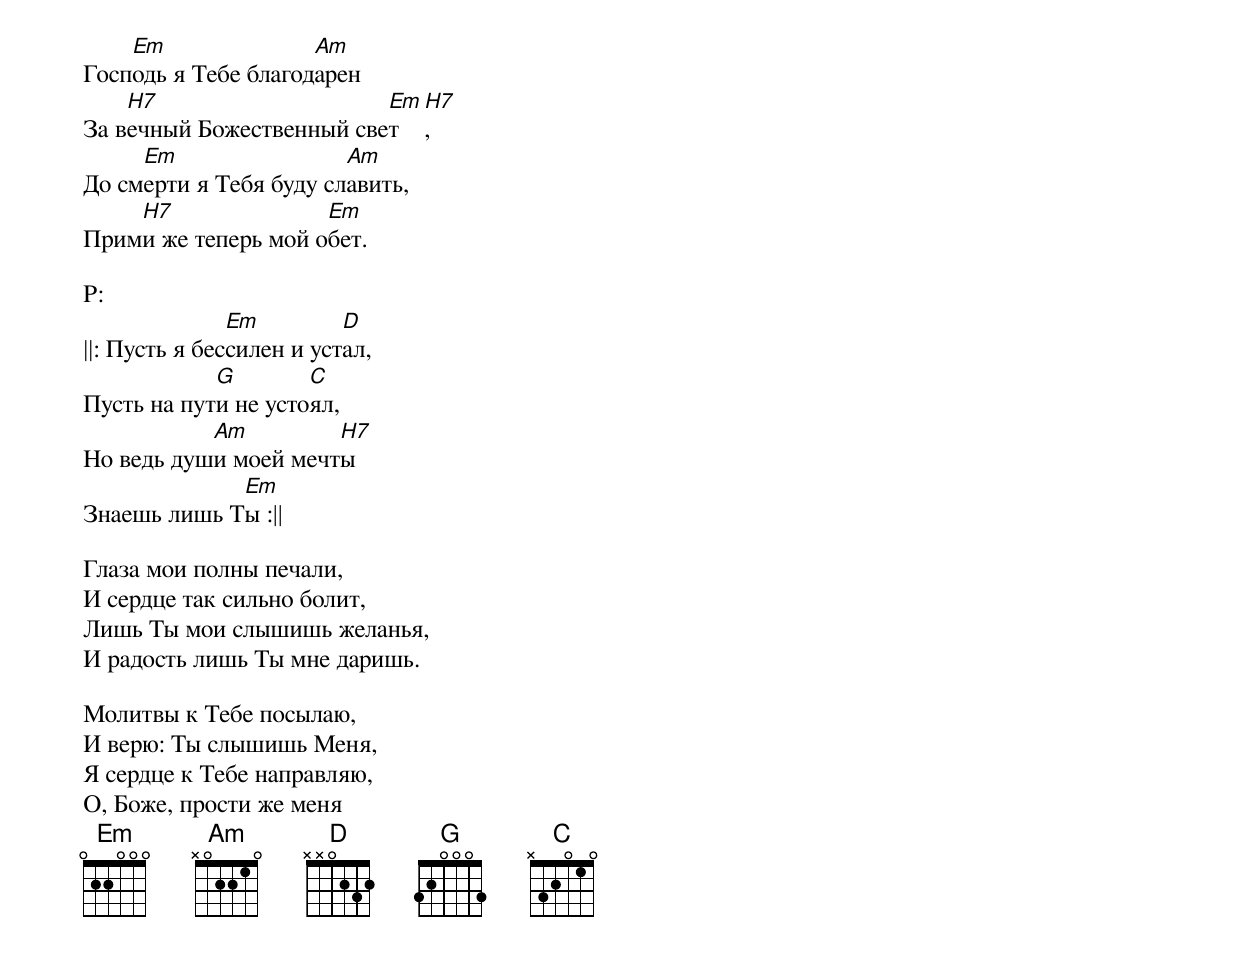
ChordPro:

Госп[Em]одь я Тебе благод[Am]арен
За в[H7]ечный Божественный све[Em]т[H7],
До см[Em]ерти я Тебя буду сл[Am]авить,
Прим[H7]и же теперь мой о[Em]бет.

P:
||: Пусть я бес[Em]силен и уст[D]ал,
Пусть на пут[G]и не усто[C]ял,
Но ведь душ[Am]и моей мечт[H7]ы
Знаешь лишь Т[Em]ы :||

Глаза мои полны печали,
И сердце так сильно болит,
Лишь Ты мои слышишь желанья,
И радость лишь Ты мне даришь.

Молитвы к Тебе посылаю,
И верю: Ты слышишь Меня,
Я сердце к Тебе направляю,
О, Боже, прости же меня
